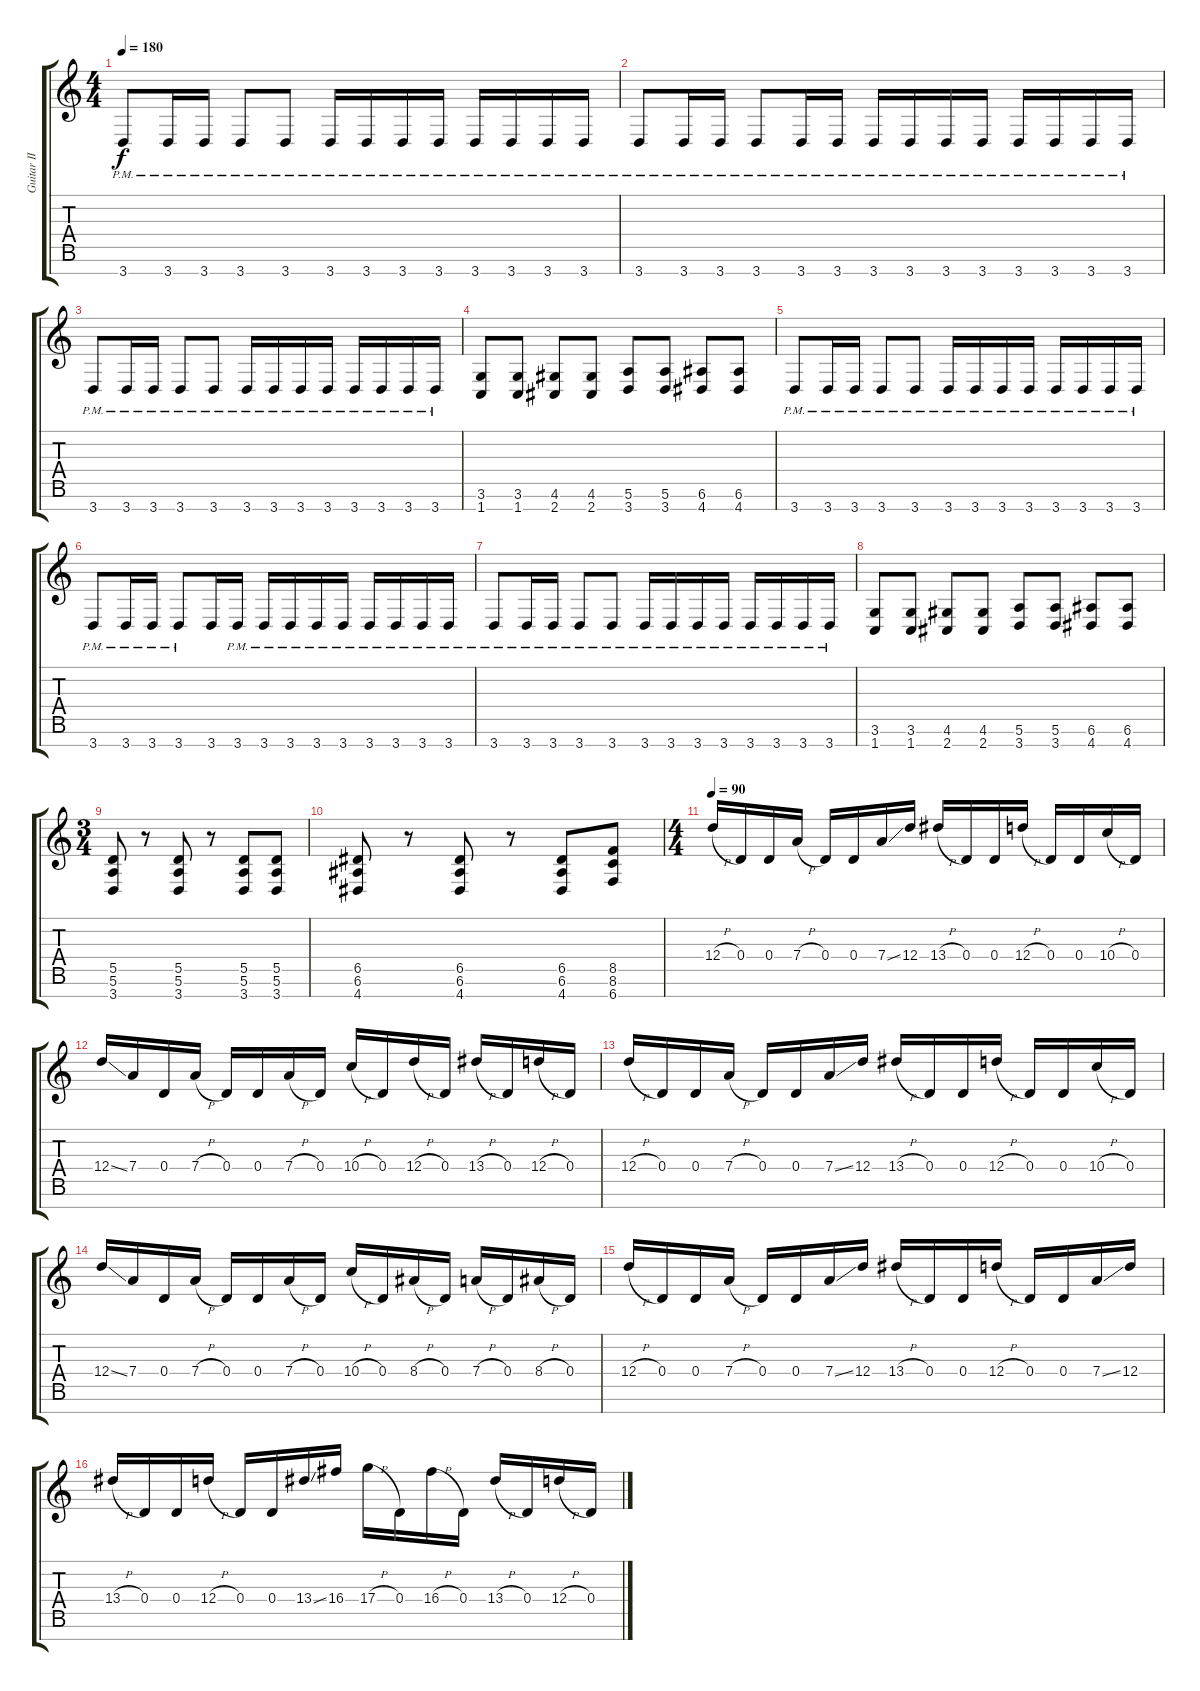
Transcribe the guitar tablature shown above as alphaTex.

\track ("Guitar II" "Guitar II") {instrument distortionguitar}
\staff {score tabs}
\tuning (E4 B3 G3 D3 A2 E2 B1) {hide}
\ts (4 4)
\tempo 180
\clef g2
\ks c
3.7{pm}.8{dy f} 3.7{pm}.16 3.7{pm}.16 3.7{pm}.8 3.7{pm}.8 3.7{pm}.16 3.7{pm}.16 3.7{pm}.16 3.7{pm}.16 3.7{pm}.16 3.7{pm}.16 3.7{pm}.16 3.7{pm}.16 |
3.7{pm}.8 3.7{pm}.16 3.7{pm}.16 3.7{pm}.8 3.7{pm}.16 3.7{pm}.16 3.7{pm}.16 3.7{pm}.16 3.7{pm}.16 3.7{pm}.16 3.7{pm}.16 3.7{pm}.16 3.7{pm}.16 3.7{pm}.16 |
3.7{pm}.8 3.7{pm}.16 3.7{pm}.16 3.7{pm}.8 3.7{pm}.8 3.7{pm}.16 3.7{pm}.16 3.7{pm}.16 3.7{pm}.16 3.7{pm}.16 3.7{pm}.16 3.7{pm}.16 3.7{pm}.16 |
(3.6 1.7).8 (3.6 1.7).8 (4.6 2.7).8 (4.6 2.7).8 (5.6 3.7).8 (5.6 3.7).8 (6.6 4.7).8 (6.6 4.7).8 |
3.7{pm}.8 3.7{pm}.16 3.7{pm}.16 3.7{pm}.8 3.7{pm}.8 3.7{pm}.16 3.7{pm}.16 3.7{pm}.16 3.7{pm}.16 3.7{pm}.16 3.7{pm}.16 3.7{pm}.16 3.7{pm}.16 |
3.7{pm}.8 3.7{pm}.16 3.7{pm}.16 3.7{pm}.8 3.7.16 3.7{pm}.16 3.7{pm}.16 3.7{pm}.16 3.7{pm}.16 3.7{pm}.16 3.7{pm}.16 3.7{pm}.16 3.7{pm}.16 3.7{pm}.16 |
3.7{pm}.8 3.7{pm}.16 3.7{pm}.16 3.7{pm}.8 3.7{pm}.8 3.7{pm}.16 3.7{pm}.16 3.7{pm}.16 3.7{pm}.16 3.7{pm}.16 3.7{pm}.16 3.7{pm}.16 3.7{pm}.16 |
(3.6 1.7).8 (3.6 1.7).8 (4.6 2.7).8 (4.6 2.7).8 (5.6 3.7).8 (5.6 3.7).8 (6.6 4.7).8 (6.6 4.7).8 |
\ts (3 4)
(5.5 5.6 3.7).8 r.8 (5.5 5.6 3.7).8 r.8 (5.5 5.6 3.7).8 (5.5 5.6 3.7).8 |
(6.5 6.6 4.7).8 r.8 (6.5 6.6 4.7).8 r.8 (6.5 6.6 4.7).8 (8.5 8.6 6.7).8 |
\ts (4 4)
\tempo 90
12.4{h}.16 0.4.16 0.4.16 7.4{h}.16 0.4.16 0.4.16 7.4{ss}.16 12.4.16 13.4{h}.16 0.4.16 0.4.16 12.4{h}.16 0.4.16 0.4.16 10.4{h}.16 0.4.16 |
12.4{ss}.16 7.4.16 0.4.16 7.4{h}.16 0.4.16 0.4.16 7.4{h}.16 0.4.16 10.4{h}.16 0.4.16 12.4{h}.16 0.4.16 13.4{h}.16 0.4.16 12.4{h}.16 0.4.16 |
12.4{h}.16 0.4.16 0.4.16 7.4{h}.16 0.4.16 0.4.16 7.4{ss}.16 12.4.16 13.4{h}.16 0.4.16 0.4.16 12.4{h}.16 0.4.16 0.4.16 10.4{h}.16 0.4.16 |
12.4{ss}.16 7.4.16 0.4.16 7.4{h}.16 0.4.16 0.4.16 7.4{h}.16 0.4.16 10.4{h}.16 0.4.16 8.4{h}.16 0.4.16 7.4{h}.16 0.4.16 8.4{h}.16 0.4.16 |
12.4{h}.16 0.4.16 0.4.16 7.4{h}.16 0.4.16 0.4.16 7.4{ss}.16 12.4.16 13.4{h}.16 0.4.16 0.4.16 12.4{h}.16 0.4.16 0.4.16 7.4{ss}.16 12.4.16 |
13.4{h}.16 0.4.16 0.4.16 12.4{h}.16 0.4.16 0.4.16 13.4{ss}.16 16.4.16 17.4{h}.16 0.4.16 16.4{h}.16 0.4.16 13.4{h}.16 0.4.16 12.4{h}.16 0.4.16
